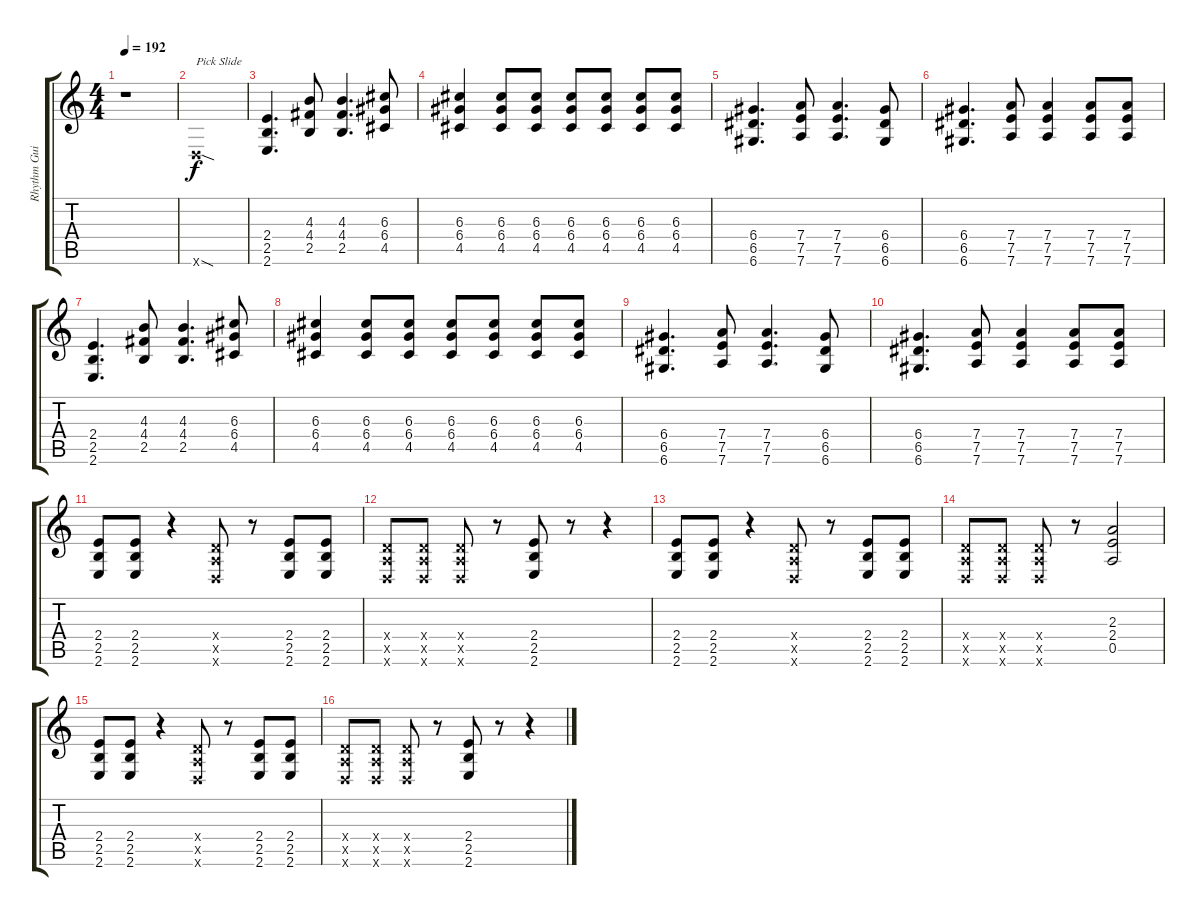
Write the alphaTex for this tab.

\track ("Rhythm Guitar  " "Rhythm Gui") {instrument overdrivenguitar}
\staff {score tabs}
\tuning (E4 B3 G3 D3 A2 D2) {hide}
\ts (4 4)
\tempo 192
\clef g2
\ks c
r.1{dy f} |
0.6{sod x}.1{txt "Pick Slide"} |
(2.4 2.5 2.6).4{d} (4.3 4.4 2.5).8 (4.3 4.4 2.5).4{d} (6.3 6.4 4.5).8 |
(6.3 6.4 4.5).4 (6.3 6.4 4.5).8 (6.3 6.4 4.5).8 (6.3 6.4 4.5).8 (6.3 6.4 4.5).8 (6.3 6.4 4.5).8 (6.3 6.4 4.5).8 |
(6.4 6.5 6.6).4{d} (7.4 7.5 7.6).8 (7.4 7.5 7.6).4{d} (6.4 6.5 6.6).8 |
(6.4 6.5 6.6).4{d} (7.4 7.5 7.6).8 (7.4 7.5 7.6).4 (7.4 7.5 7.6).8 (7.4 7.5 7.6).8 |
(2.4 2.5 2.6).4{d} (4.3 4.4 2.5).8 (4.3 4.4 2.5).4{d} (6.3 6.4 4.5).8 |
(6.3 6.4 4.5).4 (6.3 6.4 4.5).8 (6.3 6.4 4.5).8 (6.3 6.4 4.5).8 (6.3 6.4 4.5).8 (6.3 6.4 4.5).8 (6.3 6.4 4.5).8 |
(6.4 6.5 6.6).4{d} (7.4 7.5 7.6).8 (7.4 7.5 7.6).4{d} (6.4 6.5 6.6).8 |
(6.4 6.5 6.6).4{d} (7.4 7.5 7.6).8 (7.4 7.5 7.6).4 (7.4 7.5 7.6).8 (7.4 7.5 7.6).8 |
(2.4 2.5 2.6).8 (2.4 2.5 2.6).8 r.4 (0.4{x} 0.5{x} 0.6{x}).8 r.8 (2.4 2.5 2.6).8 (2.4 2.5 2.6).8 |
(0.4{x} 0.5{x} 0.6{x}).8 (0.4{x} 0.5{x} 0.6{x}).8 (0.4{x} 0.5{x} 0.6{x}).8 r.8 (2.4 2.5 2.6).8 r.8 r.4 |
(2.4 2.5 2.6).8 (2.4 2.5 2.6).8 r.4 (0.4{x} 0.5{x} 0.6{x}).8 r.8 (2.4 2.5 2.6).8 (2.4 2.5 2.6).8 |
(0.4{x} 0.5{x} 0.6{x}).8 (0.4{x} 0.5{x} 0.6{x}).8 (0.4{x} 0.5{x} 0.6{x}).8 r.8 (2.3 2.4 0.5).2 |
(2.4 2.5 2.6).8 (2.4 2.5 2.6).8 r.4 (0.4{x} 0.5{x} 0.6{x}).8 r.8 (2.4 2.5 2.6).8 (2.4 2.5 2.6).8 |
(0.4{x} 0.5{x} 0.6{x}).8 (0.4{x} 0.5{x} 0.6{x}).8 (0.4{x} 0.5{x} 0.6{x}).8 r.8 (2.4 2.5 2.6).8 r.8 r.4
